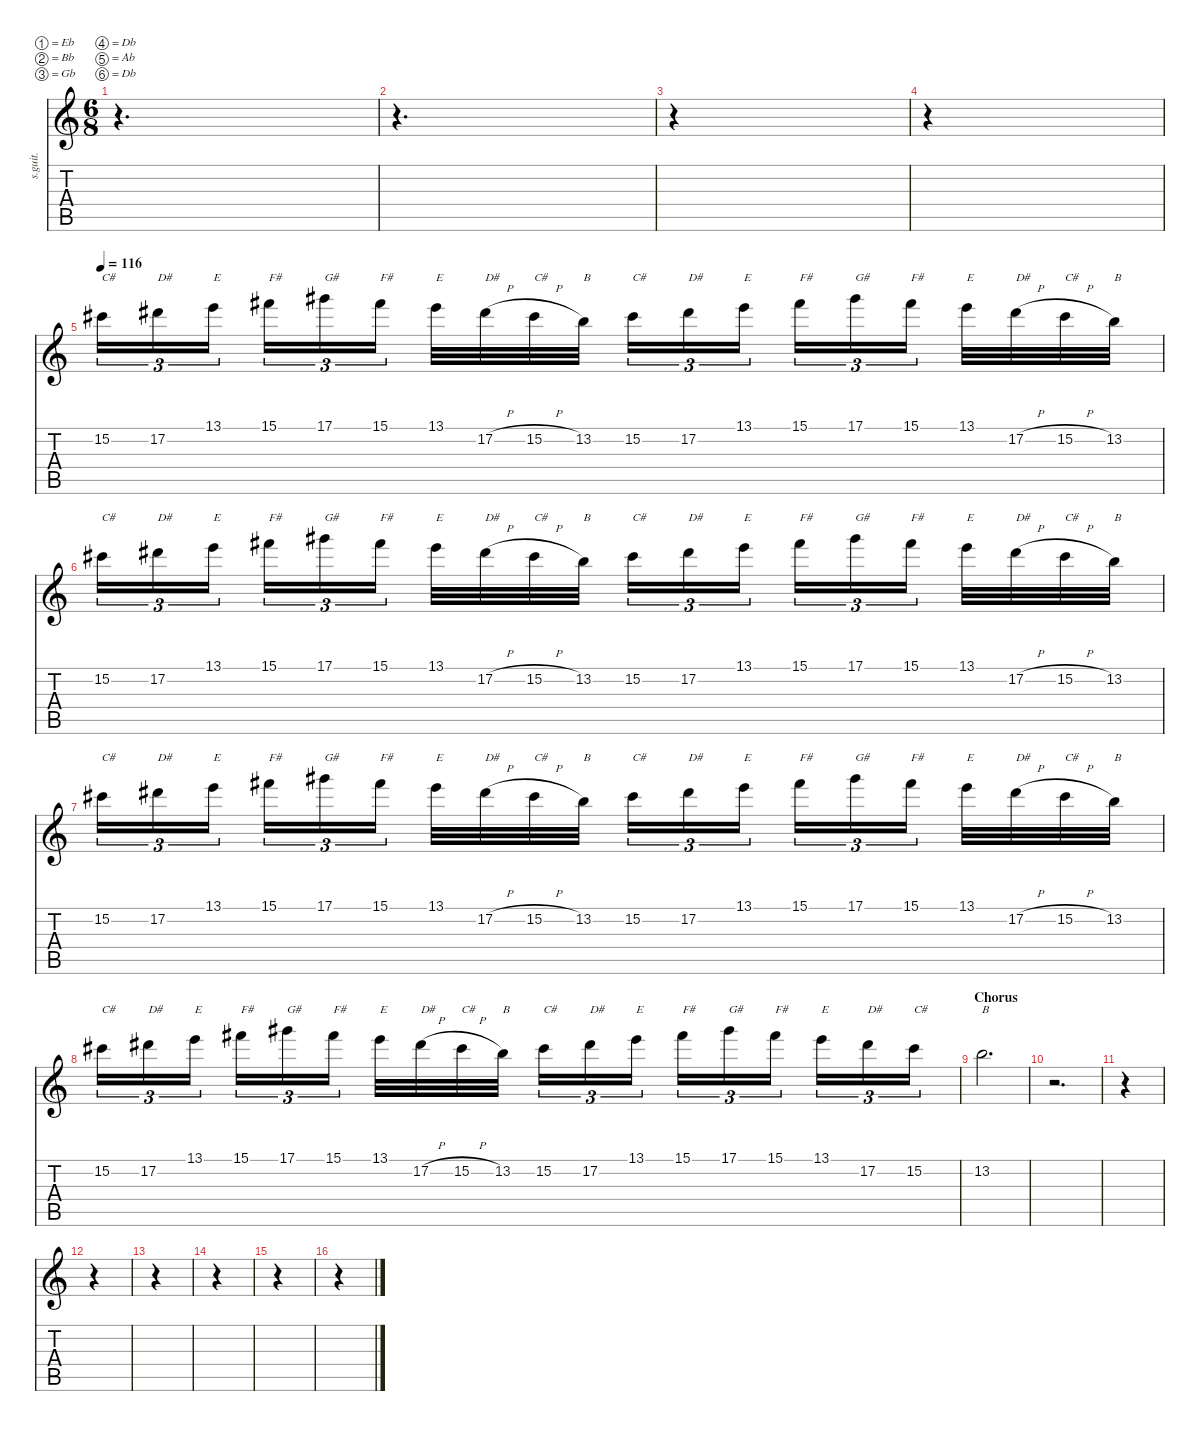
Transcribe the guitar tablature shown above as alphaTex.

\defaultSystemsLayout 4
\hideDynamics
\bracketExtendMode nobrackets
\track ("Daron - Solo Guitar 5" "s.guit.") {instrument electricguitarclean}
\staff {score tabs}
\tuning (Eb4 Bb3 Gb3 Db3 Ab2 Db2)
\ts (6 8)
\tempo (115 hide)
\clef g2
\ks c
r.4{d dy f} |
r.4{d} |
r.4 |
r.4 |
\tempo 116
15.2{acc #}.16{tu (3 2) txt "C#" lyrics (0 "") lyrics (1 "") lyrics (2 "") lyrics (3 "") lyrics (4 "") dy fff} 17.2{acc #}.16{tu (3 2) txt "D#" lyrics (0 "") lyrics (1 "") lyrics (2 "") lyrics (3 "") lyrics (4 "")} 13.1.16{tu (3 2) txt "E" lyrics (0 "") lyrics (1 "") lyrics (2 "") lyrics (3 "") lyrics (4 "")} 15.1{acc #}.16{tu (3 2) txt "F#" lyrics (0 "") lyrics (1 "") lyrics (2 "") lyrics (3 "") lyrics (4 "")} 17.1{acc #}.16{tu (3 2) txt "G#" lyrics (0 "") lyrics (1 "") lyrics (2 "") lyrics (3 "") lyrics (4 "")} 15.1{acc #}.16{tu (3 2) txt "F#" lyrics (0 "") lyrics (1 "") lyrics (2 "") lyrics (3 "") lyrics (4 "")} 13.1.32{txt "E" lyrics (0 "") lyrics (1 "") lyrics (2 "") lyrics (3 "") lyrics (4 "")} 17.2{h acc #}.32{txt "D#" lyrics (0 "") lyrics (1 "") lyrics (2 "") lyrics (3 "") lyrics (4 "")} 15.2{h acc #}.32{txt "C#" lyrics (0 "") lyrics (1 "") lyrics (2 "") lyrics (3 "") lyrics (4 "")} 13.2.32{txt "B" lyrics (0 "") lyrics (1 "") lyrics (2 "") lyrics (3 "") lyrics (4 "")} 15.2{acc #}.16{tu (3 2) txt "C#" lyrics (0 "") lyrics (1 "") lyrics (2 "") lyrics (3 "") lyrics (4 "")} 17.2{acc #}.16{tu (3 2) txt "D#" lyrics (0 "") lyrics (1 "") lyrics (2 "") lyrics (3 "") lyrics (4 "")} 13.1.16{tu (3 2) txt "E" lyrics (0 "") lyrics (1 "") lyrics (2 "") lyrics (3 "") lyrics (4 "")} 15.1{acc #}.16{tu (3 2) txt "F#" lyrics (0 "") lyrics (1 "") lyrics (2 "") lyrics (3 "") lyrics (4 "")} 17.1{acc #}.16{tu (3 2) txt "G#" lyrics (0 "") lyrics (1 "") lyrics (2 "") lyrics (3 "") lyrics (4 "")} 15.1{acc #}.16{tu (3 2) txt "F#" lyrics (0 "") lyrics (1 "") lyrics (2 "") lyrics (3 "") lyrics (4 "")} 13.1.32{txt "E" lyrics (0 "") lyrics (1 "") lyrics (2 "") lyrics (3 "") lyrics (4 "")} 17.2{h acc #}.32{txt "D#" lyrics (0 "") lyrics (1 "") lyrics (2 "") lyrics (3 "") lyrics (4 "")} 15.2{h acc #}.32{txt "C#" lyrics (0 "") lyrics (1 "") lyrics (2 "") lyrics (3 "") lyrics (4 "")} 13.2.32{txt "B" lyrics (0 "") lyrics (1 "") lyrics (2 "") lyrics (3 "") lyrics (4 "")} |
15.2{acc #}.16{tu (3 2) txt "C#" lyrics (0 "") lyrics (1 "") lyrics (2 "") lyrics (3 "") lyrics (4 "")} 17.2{acc #}.16{tu (3 2) txt "D#" lyrics (0 "") lyrics (1 "") lyrics (2 "") lyrics (3 "") lyrics (4 "")} 13.1.16{tu (3 2) txt "E" lyrics (0 "") lyrics (1 "") lyrics (2 "") lyrics (3 "") lyrics (4 "")} 15.1{acc #}.16{tu (3 2) txt "F#" lyrics (0 "") lyrics (1 "") lyrics (2 "") lyrics (3 "") lyrics (4 "")} 17.1{acc #}.16{tu (3 2) txt "G#" lyrics (0 "") lyrics (1 "") lyrics (2 "") lyrics (3 "") lyrics (4 "")} 15.1{acc #}.16{tu (3 2) txt "F#" lyrics (0 "") lyrics (1 "") lyrics (2 "") lyrics (3 "") lyrics (4 "")} 13.1.32{txt "E" lyrics (0 "") lyrics (1 "") lyrics (2 "") lyrics (3 "") lyrics (4 "")} 17.2{h acc #}.32{txt "D#" lyrics (0 "") lyrics (1 "") lyrics (2 "") lyrics (3 "") lyrics (4 "")} 15.2{h acc #}.32{txt "C#" lyrics (0 "") lyrics (1 "") lyrics (2 "") lyrics (3 "") lyrics (4 "")} 13.2.32{txt "B" lyrics (0 "") lyrics (1 "") lyrics (2 "") lyrics (3 "") lyrics (4 "")} 15.2{acc #}.16{tu (3 2) txt "C#" lyrics (0 "") lyrics (1 "") lyrics (2 "") lyrics (3 "") lyrics (4 "")} 17.2{acc #}.16{tu (3 2) txt "D#" lyrics (0 "") lyrics (1 "") lyrics (2 "") lyrics (3 "") lyrics (4 "")} 13.1.16{tu (3 2) txt "E" lyrics (0 "") lyrics (1 "") lyrics (2 "") lyrics (3 "") lyrics (4 "")} 15.1{acc #}.16{tu (3 2) txt "F#" lyrics (0 "") lyrics (1 "") lyrics (2 "") lyrics (3 "") lyrics (4 "")} 17.1{acc #}.16{tu (3 2) txt "G#" lyrics (0 "") lyrics (1 "") lyrics (2 "") lyrics (3 "") lyrics (4 "")} 15.1{acc #}.16{tu (3 2) txt "F#" lyrics (0 "") lyrics (1 "") lyrics (2 "") lyrics (3 "") lyrics (4 "")} 13.1.32{txt "E" lyrics (0 "") lyrics (1 "") lyrics (2 "") lyrics (3 "") lyrics (4 "")} 17.2{h acc #}.32{txt "D#" lyrics (0 "") lyrics (1 "") lyrics (2 "") lyrics (3 "") lyrics (4 "")} 15.2{h acc #}.32{txt "C#" lyrics (0 "") lyrics (1 "") lyrics (2 "") lyrics (3 "") lyrics (4 "")} 13.2.32{txt "B" lyrics (0 "") lyrics (1 "") lyrics (2 "") lyrics (3 "") lyrics (4 "")} |
15.2{acc #}.16{tu (3 2) txt "C#" lyrics (0 "") lyrics (1 "") lyrics (2 "") lyrics (3 "") lyrics (4 "")} 17.2{acc #}.16{tu (3 2) txt "D#" lyrics (0 "") lyrics (1 "") lyrics (2 "") lyrics (3 "") lyrics (4 "")} 13.1.16{tu (3 2) txt "E" lyrics (0 "") lyrics (1 "") lyrics (2 "") lyrics (3 "") lyrics (4 "")} 15.1{acc #}.16{tu (3 2) txt "F#" lyrics (0 "") lyrics (1 "") lyrics (2 "") lyrics (3 "") lyrics (4 "")} 17.1{acc #}.16{tu (3 2) txt "G#" lyrics (0 "") lyrics (1 "") lyrics (2 "") lyrics (3 "") lyrics (4 "")} 15.1{acc #}.16{tu (3 2) txt "F#" lyrics (0 "") lyrics (1 "") lyrics (2 "") lyrics (3 "") lyrics (4 "")} 13.1.32{txt "E" lyrics (0 "") lyrics (1 "") lyrics (2 "") lyrics (3 "") lyrics (4 "")} 17.2{h acc #}.32{txt "D#" lyrics (0 "") lyrics (1 "") lyrics (2 "") lyrics (3 "") lyrics (4 "")} 15.2{h acc #}.32{txt "C#" lyrics (0 "") lyrics (1 "") lyrics (2 "") lyrics (3 "") lyrics (4 "")} 13.2.32{txt "B" lyrics (0 "") lyrics (1 "") lyrics (2 "") lyrics (3 "") lyrics (4 "")} 15.2{acc #}.16{tu (3 2) txt "C#" lyrics (0 "") lyrics (1 "") lyrics (2 "") lyrics (3 "") lyrics (4 "")} 17.2{acc #}.16{tu (3 2) txt "D#" lyrics (0 "") lyrics (1 "") lyrics (2 "") lyrics (3 "") lyrics (4 "")} 13.1.16{tu (3 2) txt "E" lyrics (0 "") lyrics (1 "") lyrics (2 "") lyrics (3 "") lyrics (4 "")} 15.1{acc #}.16{tu (3 2) txt "F#" lyrics (0 "") lyrics (1 "") lyrics (2 "") lyrics (3 "") lyrics (4 "")} 17.1{acc #}.16{tu (3 2) txt "G#" lyrics (0 "") lyrics (1 "") lyrics (2 "") lyrics (3 "") lyrics (4 "")} 15.1{acc #}.16{tu (3 2) txt "F#" lyrics (0 "") lyrics (1 "") lyrics (2 "") lyrics (3 "") lyrics (4 "")} 13.1.32{txt "E" lyrics (0 "") lyrics (1 "") lyrics (2 "") lyrics (3 "") lyrics (4 "")} 17.2{h acc #}.32{txt "D#" lyrics (0 "") lyrics (1 "") lyrics (2 "") lyrics (3 "") lyrics (4 "")} 15.2{h acc #}.32{txt "C#" lyrics (0 "") lyrics (1 "") lyrics (2 "") lyrics (3 "") lyrics (4 "")} 13.2.32{txt "B" lyrics (0 "") lyrics (1 "") lyrics (2 "") lyrics (3 "") lyrics (4 "")} |
15.2{acc #}.16{tu (3 2) txt "C#" lyrics (0 "") lyrics (1 "") lyrics (2 "") lyrics (3 "") lyrics (4 "")} 17.2{acc #}.16{tu (3 2) txt "D#" lyrics (0 "") lyrics (1 "") lyrics (2 "") lyrics (3 "") lyrics (4 "")} 13.1.16{tu (3 2) txt "E" lyrics (0 "") lyrics (1 "") lyrics (2 "") lyrics (3 "") lyrics (4 "")} 15.1{acc #}.16{tu (3 2) txt "F#" lyrics (0 "") lyrics (1 "") lyrics (2 "") lyrics (3 "") lyrics (4 "")} 17.1{acc #}.16{tu (3 2) txt "G#" lyrics (0 "") lyrics (1 "") lyrics (2 "") lyrics (3 "") lyrics (4 "")} 15.1{acc #}.16{tu (3 2) txt "F#" lyrics (0 "") lyrics (1 "") lyrics (2 "") lyrics (3 "") lyrics (4 "")} 13.1.32{txt "E" lyrics (0 "") lyrics (1 "") lyrics (2 "") lyrics (3 "") lyrics (4 "")} 17.2{h acc #}.32{txt "D#" lyrics (0 "") lyrics (1 "") lyrics (2 "") lyrics (3 "") lyrics (4 "")} 15.2{h acc #}.32{txt "C#" lyrics (0 "") lyrics (1 "") lyrics (2 "") lyrics (3 "") lyrics (4 "")} 13.2.32{txt "B" lyrics (0 "") lyrics (1 "") lyrics (2 "") lyrics (3 "") lyrics (4 "")} 15.2{acc #}.16{tu (3 2) txt "C#" lyrics (0 "") lyrics (1 "") lyrics (2 "") lyrics (3 "") lyrics (4 "")} 17.2{acc #}.16{tu (3 2) txt "D#" lyrics (0 "") lyrics (1 "") lyrics (2 "") lyrics (3 "") lyrics (4 "")} 13.1.16{tu (3 2) txt "E" lyrics (0 "") lyrics (1 "") lyrics (2 "") lyrics (3 "") lyrics (4 "")} 15.1{acc #}.16{tu (3 2) txt "F#" lyrics (0 "") lyrics (1 "") lyrics (2 "") lyrics (3 "") lyrics (4 "")} 17.1{acc #}.16{tu (3 2) txt "G#" lyrics (0 "") lyrics (1 "") lyrics (2 "") lyrics (3 "") lyrics (4 "")} 15.1{acc #}.16{tu (3 2) txt "F#" lyrics (0 "") lyrics (1 "") lyrics (2 "") lyrics (3 "") lyrics (4 "")} 13.1.16{tu (3 2) txt "E" lyrics (0 "") lyrics (1 "") lyrics (2 "") lyrics (3 "") lyrics (4 "")} 17.2{acc #}.16{tu (3 2) txt "D#" lyrics (0 "") lyrics (1 "") lyrics (2 "") lyrics (3 "") lyrics (4 "")} 15.2{acc #}.16{tu (3 2) txt "C#" lyrics (0 "") lyrics (1 "") lyrics (2 "") lyrics (3 "") lyrics (4 "")} |
\section ("" "Chorus")
13.2.2{d txt "B" lyrics (0 "") lyrics (1 "") lyrics (2 "") lyrics (3 "") lyrics (4 "")} |
r.2{d} |
r.4 |
r.4 |
r.4 |
r.4 |
r.4 |
r.4
